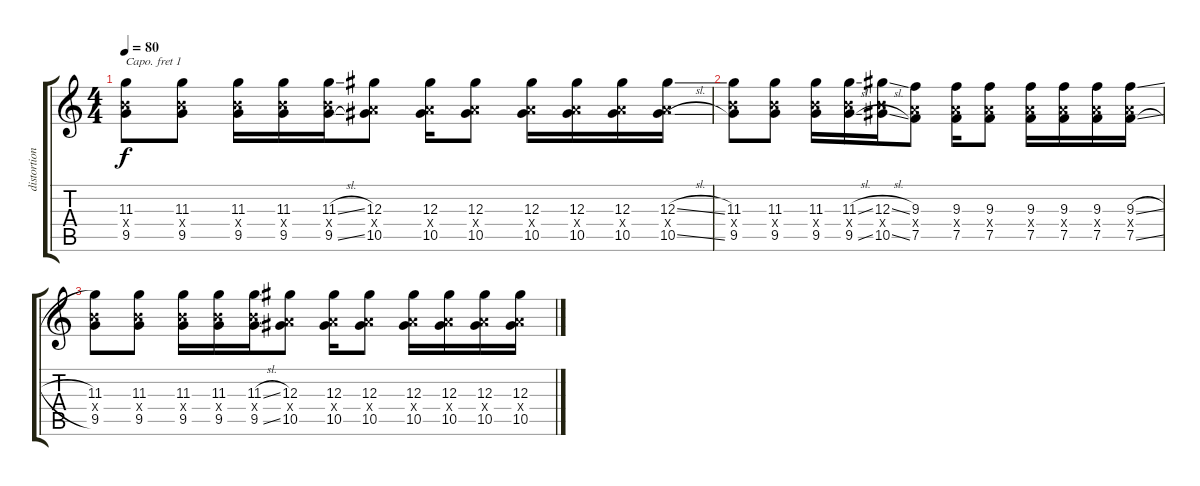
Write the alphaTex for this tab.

\track ("distortion guitar" "distortion") {instrument distortionguitar}
\staff {score tabs}
\capo 1
\tuning (B3 B3 G3 D3 A2 E2) {hide}
\ts (4 4)
\tempo 80
\clef g2
\ks c
(11.3 8.4{x} 9.5).8{dy f volume 5 instrument distortionguitar} (11.3 8.4{x} 9.5).8 (11.3 8.4{x} 9.5).16 (11.3 8.4{x} 9.5).16 (11.3{sl} 8.4{x} 9.5{sl}).16 (12.3 6.4{x} 10.5).8 (12.3 6.4{x} 10.5).16 (12.3 6.4{x} 10.5).8 (12.3 6.4{x} 10.5).16 (12.3 6.4{x} 10.5).16 (12.3 6.4{x} 10.5).16 (12.3{sl} 6.4{x} 10.5{sl}).16 |
(11.3 8.4{x} 9.5).8{instrument distortionguitar} (11.3 8.4{x} 9.5).8 (11.3 8.4{x} 9.5).16 (11.3{sl} 8.4{x} 9.5{sl}).16 (12.3{sl} 8.4{x} 10.5{sl}).16 (9.3 6.4{x} 7.5).8 (9.3 6.4{x} 7.5).16 (9.3 6.4{x} 7.5).8 (9.3 6.4{x} 7.5).16 (9.3 6.4{x} 7.5).16 (9.3 6.4{x} 7.5).16 (9.3{sl} 6.4{x} 7.5{sl}).16 |
(11.3 8.4{x} 9.5).8{volume 0 instrument distortionguitar} (11.3 8.4{x} 9.5).8 (11.3 8.4{x} 9.5).16 (11.3 8.4{x} 9.5).16 (11.3{sl} 8.4{x} 9.5{sl}).16 (12.3 6.4{x} 10.5).8 (12.3 6.4{x} 10.5).16 (12.3 6.4{x} 10.5).8 (12.3 6.4{x} 10.5).16 (12.3 6.4{x} 10.5).16 (12.3 6.4{x} 10.5).16 (12.3 6.4{x} 10.5).16
